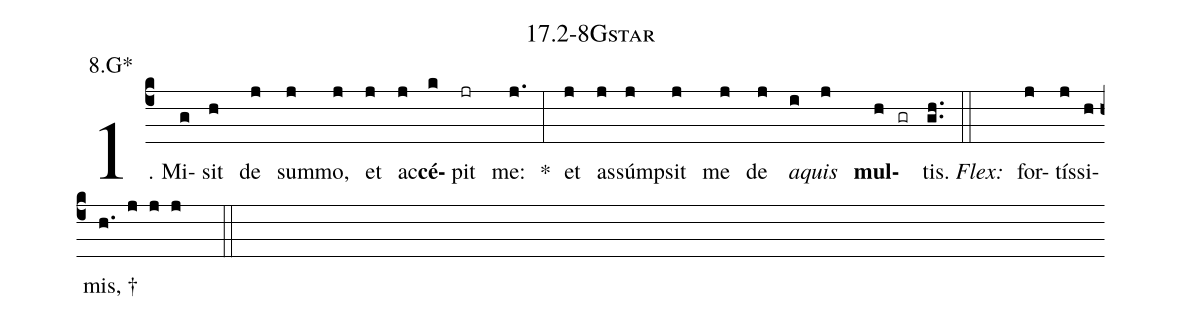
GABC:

name: 17.2-8Gstar;
annotation: 8.G*;
%%
(c4)1. Mi(g)sit(h) de(j) sum(j)mo,(j) et(j) ac(j)<b>cé</b>(k)pit(jr) me:(j.) *(:) et(j) as(j)súmp(j)sit(j) me(j) de(j) <i>a</i>(i)<i>quis</i>(j) <b>mul</b>(h gr)tis.(gh..) (::)
<i>Flex:</i>()  for(j)tís(j)si(h)mis, †(h. j j j  ::)

%E(j) u(j) o(i) u(j) a(h) e.(gh..) (::)
